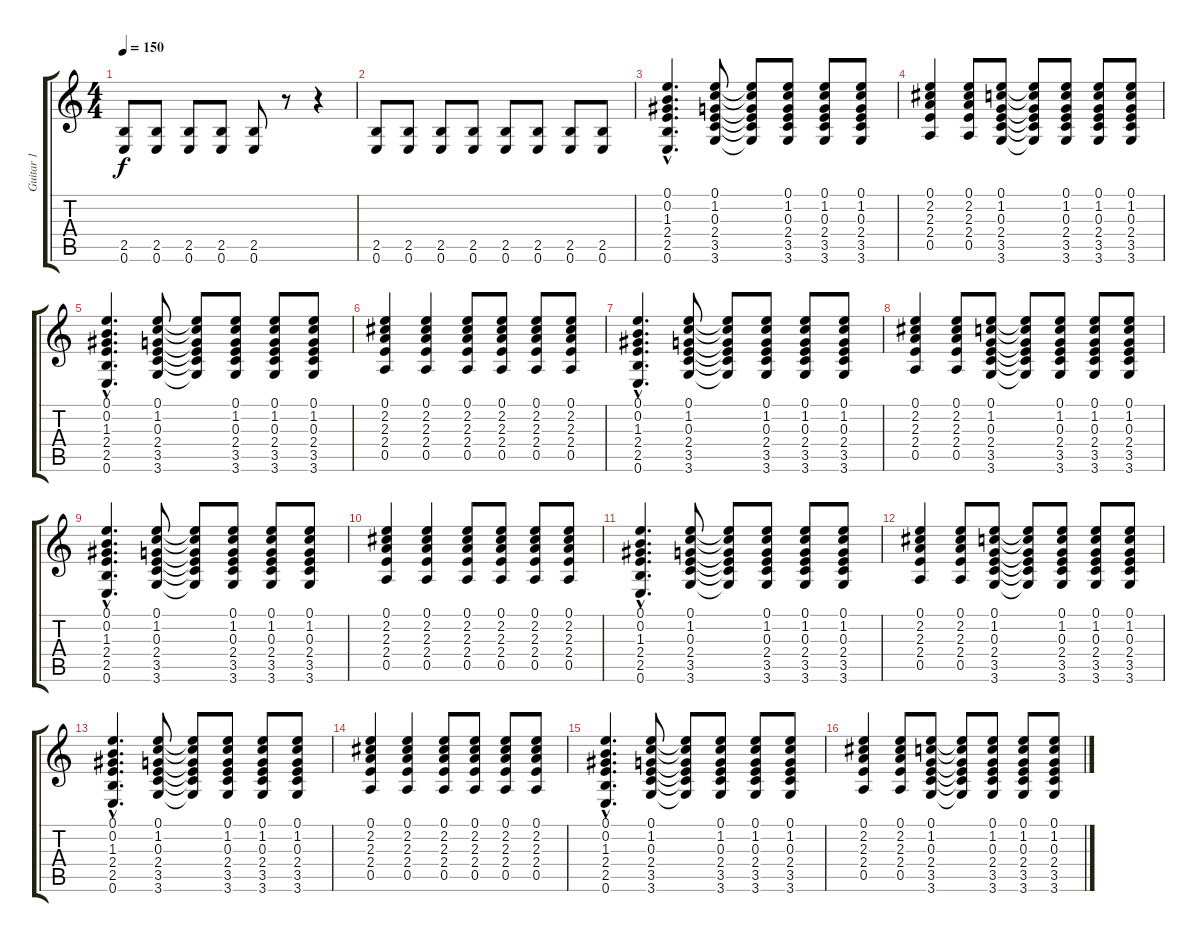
\track ("Guitar 1" "Guitar 1") {instrument overdrivenguitar}
\staff {score tabs}
\tuning (E4 B3 G3 D3 A2 E2) {hide}
\ts (4 4)
\tempo 150
\clef g2
\ks c
(2.5 0.6).8{dy f} (2.5 0.6).8 (2.5 0.6).8 (2.5 0.6).8 (2.5 0.6).8 r.8 r.4 |
(2.5 0.6).8 (2.5 0.6).8 (2.5 0.6).8 (2.5 0.6).8 (2.5 0.6).8 (2.5 0.6).8 (2.5 0.6).8 (2.5 0.6).8 |
(0.1{hac} 0.2{hac} 1.3{hac} 2.4{hac} 2.5{hac} 0.6{hac}).4{d} (0.1 1.2 0.3 2.4 3.5 3.6).8 (0.1{t} 1.2{t} 0.3{t} 2.4{t} 3.5{t} 3.6{t}).8 (0.1 1.2 0.3 2.4 3.5 3.6).8 (0.1 1.2 0.3 2.4 3.5 3.6).8 (0.1 1.2 0.3 2.4 3.5 3.6).8 |
(0.1 2.2 2.3 2.4 0.5).4 (0.1 2.2 2.3 2.4 0.5).8 (0.1 1.2 0.3 2.4 3.5 3.6).8 (0.1{t} 1.2{t} 0.3{t} 2.4{t} 3.5{t} 3.6{t}).8 (0.1 1.2 0.3 2.4 3.5 3.6).8 (0.1 1.2 0.3 2.4 3.5 3.6).8 (0.1 1.2 0.3 2.4 3.5 3.6).8 |
(0.1{hac} 0.2{hac} 1.3{hac} 2.4{hac} 2.5{hac} 0.6{hac}).4{d} (0.1 1.2 0.3 2.4 3.5 3.6).8 (0.1{t} 1.2{t} 0.3{t} 2.4{t} 3.5{t} 3.6{t}).8 (0.1 1.2 0.3 2.4 3.5 3.6).8 (0.1 1.2 0.3 2.4 3.5 3.6).8 (0.1 1.2 0.3 2.4 3.5 3.6).8 |
(0.1 2.2 2.3 2.4 0.5).4 (0.1 2.2 2.3 2.4 0.5).4 (0.1 2.2 2.3 2.4 0.5).8 (0.1 2.2 2.3 2.4 0.5).8 (0.1 2.2 2.3 2.4 0.5).8 (0.1 2.2 2.3 2.4 0.5).8 |
(0.1{hac} 0.2{hac} 1.3{hac} 2.4{hac} 2.5{hac} 0.6{hac}).4{d} (0.1 1.2 0.3 2.4 3.5 3.6).8 (0.1{t} 1.2{t} 0.3{t} 2.4{t} 3.5{t} 3.6{t}).8 (0.1 1.2 0.3 2.4 3.5 3.6).8 (0.1 1.2 0.3 2.4 3.5 3.6).8 (0.1 1.2 0.3 2.4 3.5 3.6).8 |
(0.1 2.2 2.3 2.4 0.5).4 (0.1 2.2 2.3 2.4 0.5).8 (0.1 1.2 0.3 2.4 3.5 3.6).8 (0.1{t} 1.2{t} 0.3{t} 2.4{t} 3.5{t} 3.6{t}).8 (0.1 1.2 0.3 2.4 3.5 3.6).8 (0.1 1.2 0.3 2.4 3.5 3.6).8 (0.1 1.2 0.3 2.4 3.5 3.6).8 |
(0.1{hac} 0.2{hac} 1.3{hac} 2.4{hac} 2.5{hac} 0.6{hac}).4{d} (0.1 1.2 0.3 2.4 3.5 3.6).8 (0.1{t} 1.2{t} 0.3{t} 2.4{t} 3.5{t} 3.6{t}).8 (0.1 1.2 0.3 2.4 3.5 3.6).8 (0.1 1.2 0.3 2.4 3.5 3.6).8 (0.1 1.2 0.3 2.4 3.5 3.6).8 |
(0.1 2.2 2.3 2.4 0.5).4 (0.1 2.2 2.3 2.4 0.5).4 (0.1 2.2 2.3 2.4 0.5).8 (0.1 2.2 2.3 2.4 0.5).8 (0.1 2.2 2.3 2.4 0.5).8 (0.1 2.2 2.3 2.4 0.5).8 |
(0.1{hac} 0.2{hac} 1.3{hac} 2.4{hac} 2.5{hac} 0.6{hac}).4{d} (0.1 1.2 0.3 2.4 3.5 3.6).8 (0.1{t} 1.2{t} 0.3{t} 2.4{t} 3.5{t} 3.6{t}).8 (0.1 1.2 0.3 2.4 3.5 3.6).8 (0.1 1.2 0.3 2.4 3.5 3.6).8 (0.1 1.2 0.3 2.4 3.5 3.6).8 |
(0.1 2.2 2.3 2.4 0.5).4 (0.1 2.2 2.3 2.4 0.5).8 (0.1 1.2 0.3 2.4 3.5 3.6).8 (0.1{t} 1.2{t} 0.3{t} 2.4{t} 3.5{t} 3.6{t}).8 (0.1 1.2 0.3 2.4 3.5 3.6).8 (0.1 1.2 0.3 2.4 3.5 3.6).8 (0.1 1.2 0.3 2.4 3.5 3.6).8 |
(0.1{hac} 0.2{hac} 1.3{hac} 2.4{hac} 2.5{hac} 0.6{hac}).4{d} (0.1 1.2 0.3 2.4 3.5 3.6).8 (0.1{t} 1.2{t} 0.3{t} 2.4{t} 3.5{t} 3.6{t}).8 (0.1 1.2 0.3 2.4 3.5 3.6).8 (0.1 1.2 0.3 2.4 3.5 3.6).8 (0.1 1.2 0.3 2.4 3.5 3.6).8 |
(0.1 2.2 2.3 2.4 0.5).4 (0.1 2.2 2.3 2.4 0.5).4 (0.1 2.2 2.3 2.4 0.5).8 (0.1 2.2 2.3 2.4 0.5).8 (0.1 2.2 2.3 2.4 0.5).8 (0.1 2.2 2.3 2.4 0.5).8 |
(0.1{hac} 0.2{hac} 1.3{hac} 2.4{hac} 2.5{hac} 0.6{hac}).4{d} (0.1 1.2 0.3 2.4 3.5 3.6).8 (0.1{t} 1.2{t} 0.3{t} 2.4{t} 3.5{t} 3.6{t}).8 (0.1 1.2 0.3 2.4 3.5 3.6).8 (0.1 1.2 0.3 2.4 3.5 3.6).8 (0.1 1.2 0.3 2.4 3.5 3.6).8 |
(0.1 2.2 2.3 2.4 0.5).4 (0.1 2.2 2.3 2.4 0.5).8 (0.1 1.2 0.3 2.4 3.5 3.6).8 (0.1{t} 1.2{t} 0.3{t} 2.4{t} 3.5{t} 3.6{t}).8 (0.1 1.2 0.3 2.4 3.5 3.6).8 (0.1 1.2 0.3 2.4 3.5 3.6).8 (0.1 1.2 0.3 2.4 3.5 3.6).8
